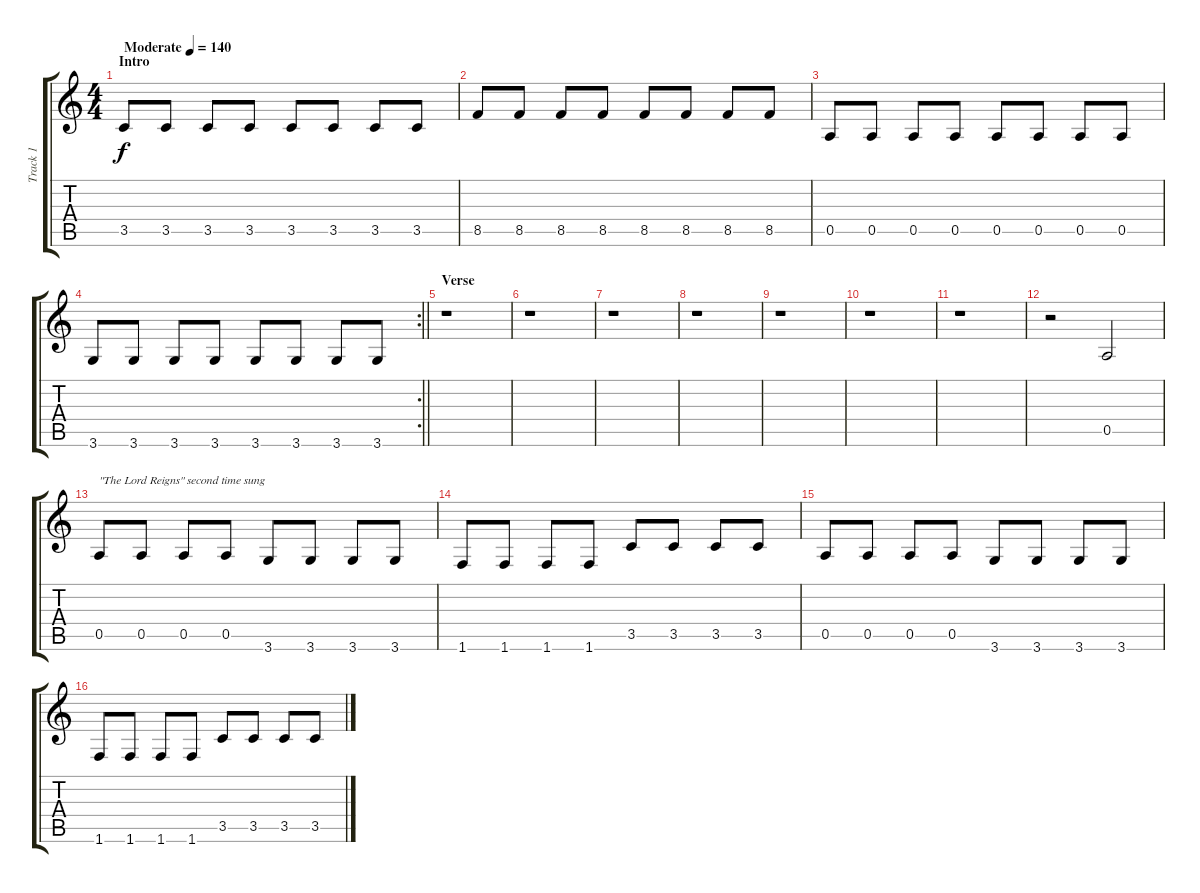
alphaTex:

\track ("Track 1" "Track 1") {instrument electricbassfinger}
\staff {score tabs}
\tuning (E4 B3 G3 D3 A2 E2) {hide}
\ts (4 4)
\section ("" "Intro")
\tempo (140 "Moderate")
\clef g2
\ks c
3.5.8{dy f instrument electricbassfinger} 3.5.8 3.5.8 3.5.8 3.5.8 3.5.8 3.5.8 3.5.8 |
8.5.8 8.5.8 8.5.8 8.5.8 8.5.8 8.5.8 8.5.8 8.5.8 |
0.5.8 0.5.8 0.5.8 0.5.8 0.5.8 0.5.8 0.5.8 0.5.8 |
\rc 2
\barLineRight lightlight
3.6.8 3.6.8 3.6.8 3.6.8 3.6.8 3.6.8 3.6.8 3.6.8 |
\section ("" "Verse")
r.1 |
r.1 |
r.1 |
r.1 |
r.1 |
r.1 |
r.1 |
r.2 0.5.2 |
0.5.8{txt "\"The Lord Reigns\" second time sung"} 0.5.8 0.5.8 0.5.8 3.6.8 3.6.8 3.6.8 3.6.8 |
1.6.8 1.6.8 1.6.8 1.6.8 3.5.8 3.5.8 3.5.8 3.5.8 |
0.5.8 0.5.8 0.5.8 0.5.8 3.6.8 3.6.8 3.6.8 3.6.8 |
1.6.8 1.6.8 1.6.8 1.6.8 3.5.8 3.5.8 3.5.8 3.5.8
